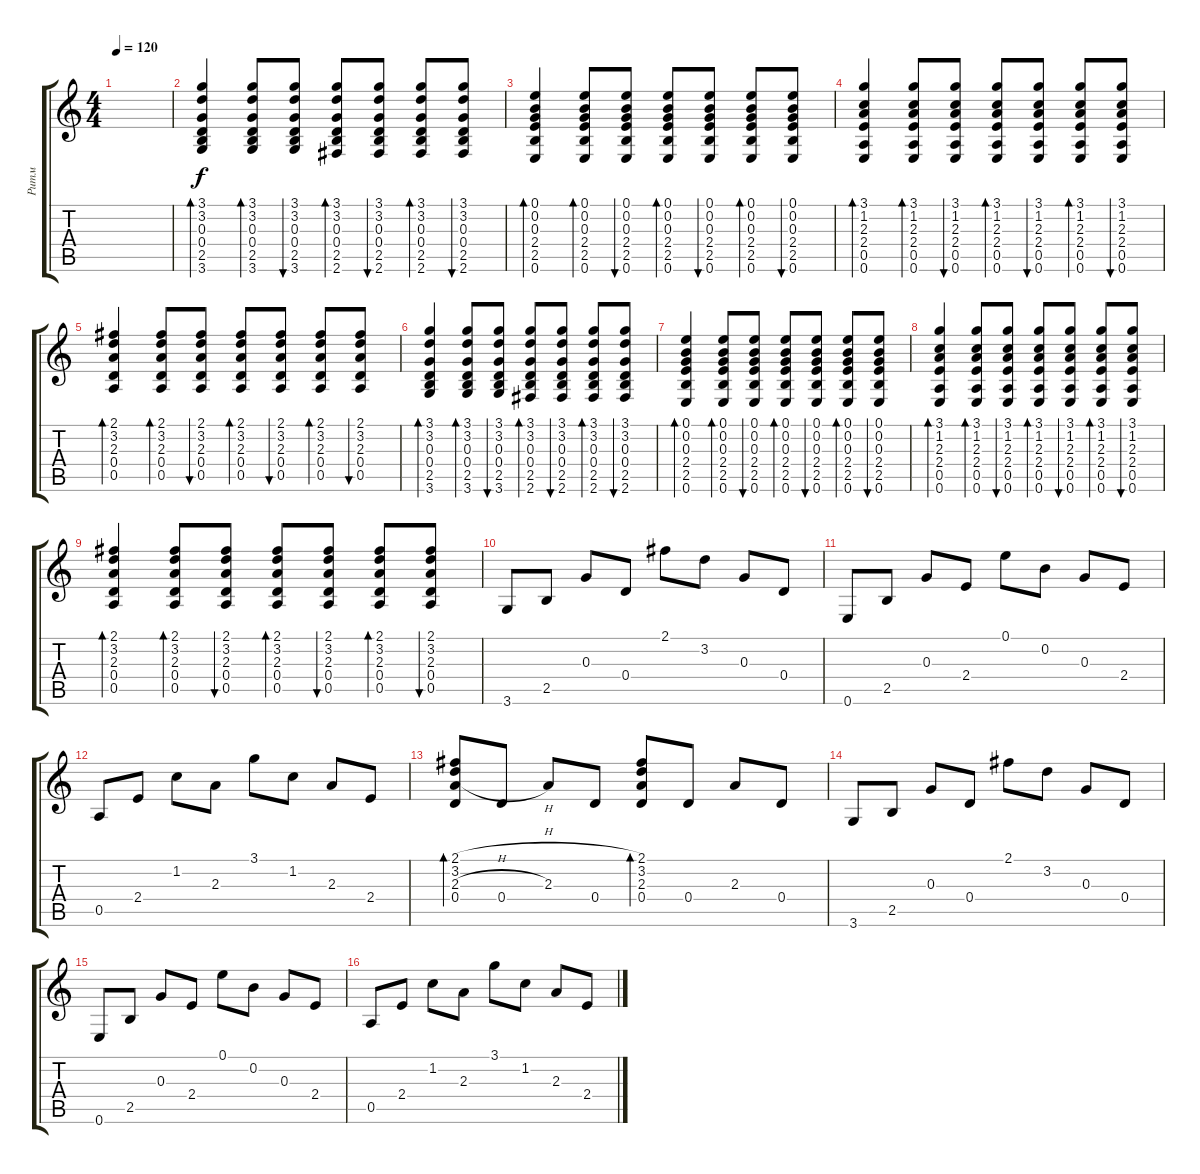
\track ("Ритм" "Ритм") {instrument electricguitarclean}
\staff {score tabs}
\tuning (E4 B3 G3 D3 A2 E2) {hide}
\ts (4 4)
\tempo 120
\clef g2
\ks c
|
(3.1 3.2 0.3 0.4 2.5 3.6).4{bd 60} (3.1 3.2 0.3 0.4 2.5 3.6).8{bd 60} (3.1 3.2 0.3 0.4 2.5 3.6).8{bu 60} (3.1 3.2 0.3 0.4 2.5 2.6).8{bd 60} (3.1 3.2 0.3 0.4 2.5 2.6).8{bu 60} (3.1 3.2 0.3 0.4 2.5 2.6).8{bd 60} (3.1 3.2 0.3 0.4 2.5 2.6).8{bu 60} |
(0.1 0.2 0.3 2.4 2.5 0.6).4{bd 60} (0.1 0.2 0.3 2.4 2.5 0.6).8{bd 60} (0.1 0.2 0.3 2.4 2.5 0.6).8{bu 60} (0.1 0.2 0.3 2.4 2.5 0.6).8{bd 60} (0.1 0.2 0.3 2.4 2.5 0.6).8{bu 60} (0.1 0.2 0.3 2.4 2.5 0.6).8{bd 60} (0.1 0.2 0.3 2.4 2.5 0.6).8{bu 60} |
(3.1 1.2 2.3 2.4 0.5 0.6).4{bd 60} (3.1 1.2 2.3 2.4 0.5 0.6).8{bd 60} (3.1 1.2 2.3 2.4 0.5 0.6).8{bu 60} (3.1 1.2 2.3 2.4 0.5 0.6).8{bd 60} (3.1 1.2 2.3 2.4 0.5 0.6).8{bu 60} (3.1 1.2 2.3 2.4 0.5 0.6).8{bd 60} (3.1 1.2 2.3 2.4 0.5 0.6).8{bu 60} |
(2.1 3.2 2.3 0.4 0.5).4{bd 60} (2.1 3.2 2.3 0.4 0.5).8{bd 60} (2.1 3.2 2.3 0.4 0.5).8{bu 60} (2.1 3.2 2.3 0.4 0.5).8{bd 60} (2.1 3.2 2.3 0.4 0.5).8{bu 60} (2.1 3.2 2.3 0.4 0.5).8{bd 60} (2.1 3.2 2.3 0.4 0.5).8{bu 60} |
(3.1 3.2 0.3 0.4 2.5 3.6).4{bd 60} (3.1 3.2 0.3 0.4 2.5 3.6).8{bd 60} (3.1 3.2 0.3 0.4 2.5 3.6).8{bu 60} (3.1 3.2 0.3 0.4 2.5 2.6).8{bd 60} (3.1 3.2 0.3 0.4 2.5 2.6).8{bu 60} (3.1 3.2 0.3 0.4 2.5 2.6).8{bd 60} (3.1 3.2 0.3 0.4 2.5 2.6).8{bu 60} |
(0.1 0.2 0.3 2.4 2.5 0.6).4{bd 60} (0.1 0.2 0.3 2.4 2.5 0.6).8{bd 60} (0.1 0.2 0.3 2.4 2.5 0.6).8{bu 60} (0.1 0.2 0.3 2.4 2.5 0.6).8{bd 60} (0.1 0.2 0.3 2.4 2.5 0.6).8{bu 60} (0.1 0.2 0.3 2.4 2.5 0.6).8{bd 60} (0.1 0.2 0.3 2.4 2.5 0.6).8{bu 60} |
(3.1 1.2 2.3 2.4 0.5 0.6).4{bd 60} (3.1 1.2 2.3 2.4 0.5 0.6).8{bd 60} (3.1 1.2 2.3 2.4 0.5 0.6).8{bu 60} (3.1 1.2 2.3 2.4 0.5 0.6).8{bd 60} (3.1 1.2 2.3 2.4 0.5 0.6).8{bu 60} (3.1 1.2 2.3 2.4 0.5 0.6).8{bd 60} (3.1 1.2 2.3 2.4 0.5 0.6).8{bu 60} |
(2.1 3.2 2.3 0.4 0.5).4{bd 60} (2.1 3.2 2.3 0.4 0.5).8{bd 60} (2.1 3.2 2.3 0.4 0.5).8{bu 60} (2.1 3.2 2.3 0.4 0.5).8{bd 60} (2.1 3.2 2.3 0.4 0.5).8{bu 60} (2.1 3.2 2.3 0.4 0.5).8{bd 60} (2.1 3.2 2.3 0.4 0.5).8{bu 60} |
3.6.8 2.5.8 0.3.8 0.4.8 2.1.8 3.2.8 0.3.8 0.4.8 |
0.6.8 2.5.8 0.3.8 2.4.8 0.1.8 0.2.8 0.3.8 2.4.8 |
0.5.8 2.4.8 1.2.8 2.3.8 3.1.8 1.2.8 2.3.8 2.4.8 |
(2.1{h} 3.2{h} 2.3{h} 0.4).8{bd 120} 0.4.8 2.3.8 0.4.8 (2.1 3.2 2.3 0.4).8{bd 120} 0.4.8 2.3.8 0.4.8 |
3.6.8 2.5.8 0.3.8 0.4.8 2.1.8 3.2.8 0.3.8 0.4.8 |
0.6.8 2.5.8 0.3.8 2.4.8 0.1.8 0.2.8 0.3.8 2.4.8 |
0.5.8 2.4.8 1.2.8 2.3.8 3.1.8 1.2.8 2.3.8 2.4.8
